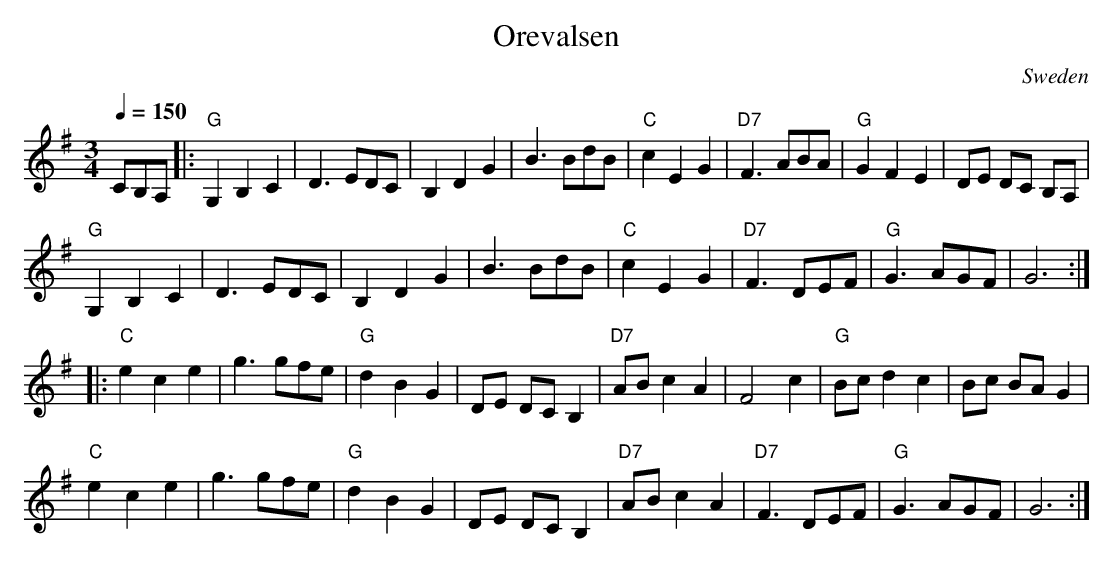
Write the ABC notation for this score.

X:1
T:Orevalsen
O:Sweden
M:3/4
L:1/8
Q:1/4=150
K:G
CB,A, \
|: "G"G,2 B,2 C2 | D3 EDC | B,2 D2 G2 | B3 BdB \
| "C"c2 E2 G2 | "D7"F3 ABA | "G"G2 F2 E2 | DE DC B,A, |
 "G"G,2 B,2 C2 | D3 EDC | B,2 D2 G2 | B3 BdB \
| "C"c2 E2 G2 | "D7"F3 DEF | "G"G3 AGF | G6 :|
|: "C"e2 c2 e2 | g3 gfe | "G"d2 B2 G2 | DE DC B,2 \
| "D7"AB c2 A2 | F4 c2 | "G"Bc d2 c2 | Bc BA G2 |
 "C"e2 c2 e2 | g3 gfe | "G"d2 B2 G2 | DE DC B,2 \
| "D7"AB c2 A2 | "D7"F3 DEF | "G"G3 AGF | G6 :|
